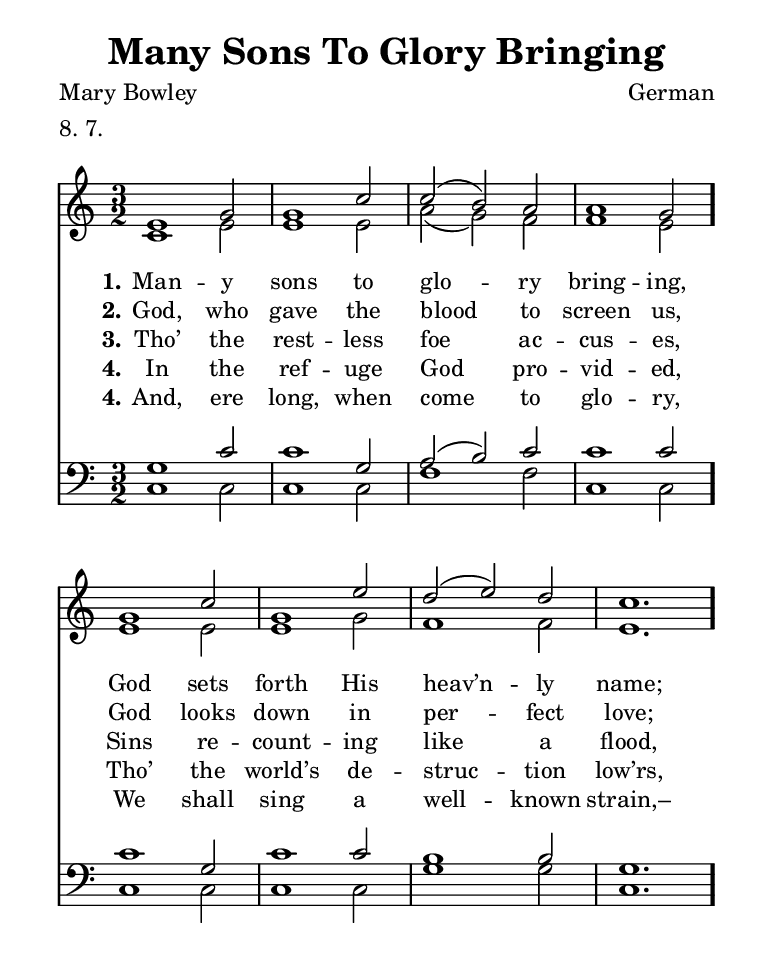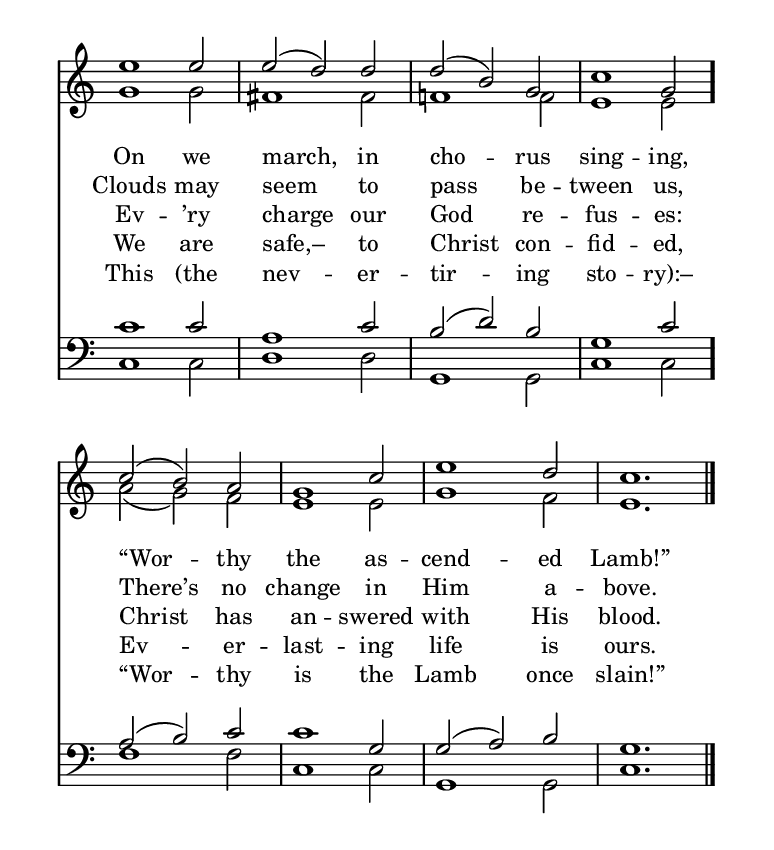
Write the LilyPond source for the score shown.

\include "common/global.ily"
\paper {
  \include "common/paper.ily"
  ragged-bottom = ##t
  systems-per-page = #(cond (is-eogsized 1) (#t #f))
}

\header{
  hymnnumber = "258"
  title = "Many Sons To Glory Bringing"
  tunename = "Rhineland"
  meter = "8. 7."
  poet = "Mary Bowley"
  composer = "German"
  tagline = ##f
}

global = {
  \include "common/overrides.ily"
  \override Staff.TimeSignature.style = #'numbered
  \time 3/2
  \override Score.MetronomeMark.transparent = ##t % hide all fermata changes too
  \tempo 2=80
  \key c \major
  \autoBeamOff
}

notesSoprano = {
\global
\relative c' {

  e1 g2 | g1 c2 | c( b) a | a1 g2 |
  g1 c2 | g1 e'2 | d( e) d | c1. |
  e1 e2 | e( d) d | d( b) g | c1 g2 |
  c2( b) a | g1 c2 | e1 d2 | c1. |

  \bar "|."

}
}

notesAlto = {
\global
\relative e' {

  c1 e2 | e1 e2 | a( g) f | f1 e2 |
  e1 e2 | e1 g2 | f1 f2 | e1. |
  g1 g2 | fis1 fis2 | f!1 f2 | e1 e2 |
  a2( g) f | e1 e2 | g1 f2 | e1. |

}
}

notesTenor = {
\global
\relative a {

  g1 c2 | c1 g2 | a( b) c | c1 c2 |
  c1 g2 | c1 c2 | b1 b2 | g1. |
  c1 c2 | a1 c2 | b( d) b | g1 c2 |
  a2( b) c | c1 g2 | g( a) b | g1. |

}
}

notesBass = {
\global
\relative f {

  c1 c2 | c1 c2 | f1 f2 | c1 c2 |
  c1 c2 | c1 c2 | g'1 g2 | c,1. |
  c1 c2 | d1 d2 | g,1 g2 | c1 c2 |
  f1 f2 | c1 c2 | g1 g2 | c1. |

}
}

wordsA = \lyricmode {
\set stanza = "1."

Man -- y sons to glo -- ry bring -- ing, \bar "."
God sets forth His heav’n -- ly name; \bar "."
On we march, in cho -- rus sing -- ing, \bar "."
“Wor -- thy the as -- cend -- ed Lamb!” \bar "."

}

wordsB = \lyricmode {
\set stanza = "2."

God, who gave the blood to screen us,
God looks down in per -- fect love;
Clouds may seem to pass be -- tween us,
There’s no change in Him a -- bove.

}

wordsC = \lyricmode {
\set stanza = "3."

Tho’ the rest -- less foe ac -- cus -- es, % original has "ac -- cus -- ses"
Sins re -- count -- ing like a flood,
Ev -- ’ry charge our God re -- fus -- es:
Christ has an -- swered with His blood.

}

wordsD = \lyricmode {
\set stanza = "4."

In the ref -- uge God pro -- vid -- ed,
Tho’ the world’s de -- struc -- tion low’rs,
We are safe,– to Christ con -- fid -- ed,
Ev -- er -- last -- ing life is ours.

}

wordsE = \lyricmode {
\set stanza = "4."

And, ere long, when come to glo -- ry,
We shall sing a well -- known strain,–
This (the nev -- er -- tir -- ing sto -- ry):–
“Wor -- thy is the Lamb once slain!”

}

\score {
  \context ChoirStaff <<
    \context Staff = upper <<
      \set ChoirStaff.systemStartDelimiter = #'SystemStartBar
      \context Voice  = sopranos { \voiceOne << \notesSoprano >> }
      \context Voice  = altos { \voiceTwo << \notesAlto >> }
      \context Lyrics = one   \lyricsto sopranos \wordsA
      \context Lyrics = two   \lyricsto sopranos \wordsB
      \context Lyrics = three \lyricsto sopranos \wordsC
      \context Lyrics = four  \lyricsto sopranos \wordsD
      \context Lyrics = five  \lyricsto sopranos \wordsE
    >>
    \context Staff = men <<
      \clef bass
      \context Voice  = tenors { \voiceOne << \notesTenor >> }
      \context Voice  = basses { \voiceTwo << \notesBass >> }
    >>
  >>
  \layout {
    \include "common/layout.ily"
  }
  \midi{
    \include "common/midi.ily"
  }
}

\version "2.19.49"  % necessary for upgrading to future LilyPond versions.

% vi:set et ts=2 sw=2 ai nocindent syntax=lilypond:
